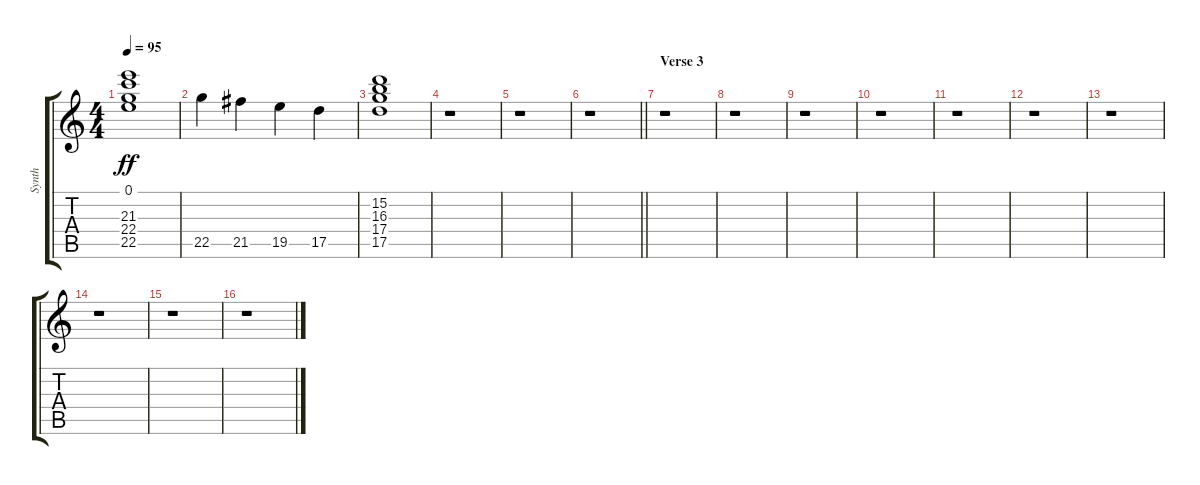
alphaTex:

\track ("Synth" "Synth") {mute instrument electricguitarclean}
\staff {score tabs}
\tuning (E4 B3 G3 D3 A2 E2) {hide}
\ts (4 4)
\tempo 95
\clef g2
\ks c
(0.1 21.3 22.4 22.5).1{dy ff} |
22.5.4 21.5.4 19.5.4 17.5.4 |
(15.2 16.3 17.4 17.5).1 |
r.1 |
r.1 |
\barLineRight lightlight
r.1 |
\section ("" "Verse 3")
r.1 |
r.1 |
r.1 |
r.1 |
r.1 |
r.1 |
r.1 |
r.1 |
r.1 |
r.1
